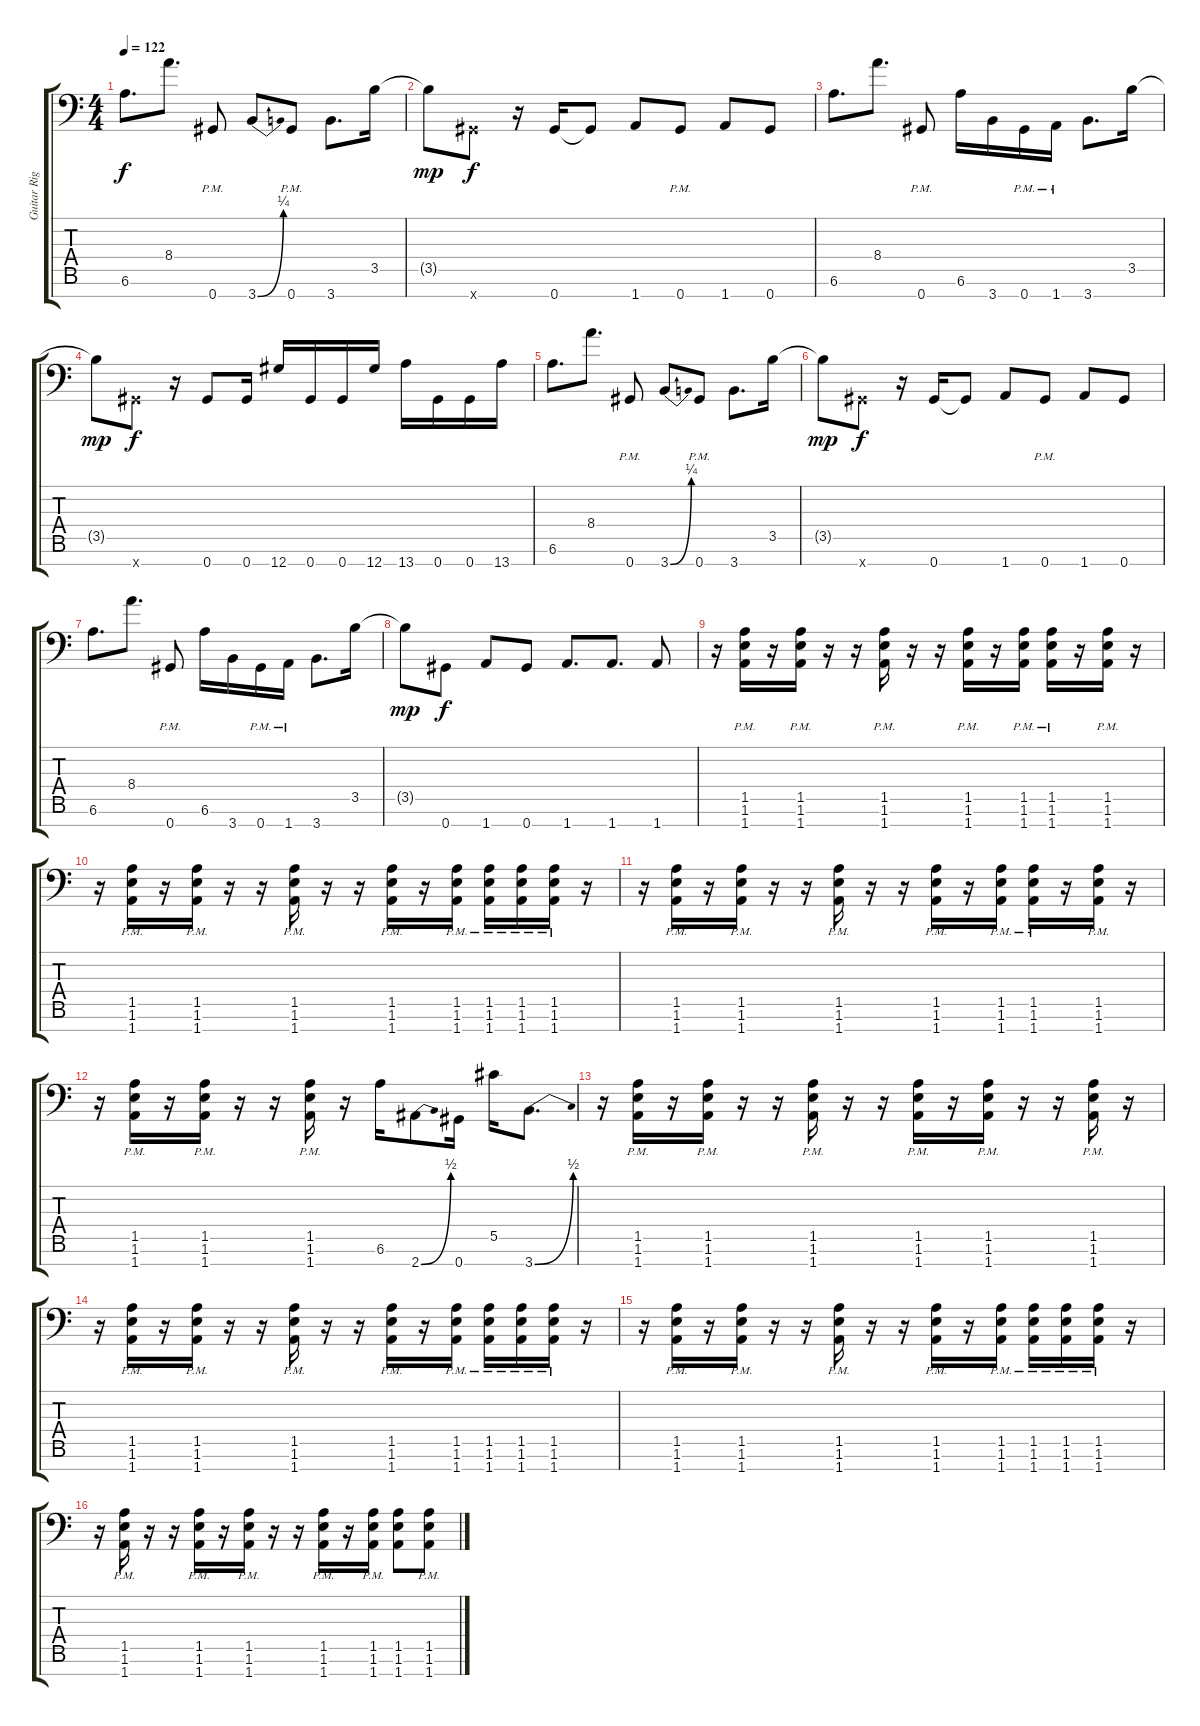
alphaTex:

\track ("Guitar Right" "Guitar Rig") {instrument distortionguitar}
\staff {score tabs}
\tuning (Eb4 Bb3 Gb3 Db3 Ab2 Eb2 Ab1) {hide}
\ts (4 4)
\tempo 122
\clef f4
\ks c
6.6.8{d dy f} 8.4.8{d} 0.7{pm}.8 3.7{be (bend 0 0 60 1)}.8 0.7{pm}.8 3.7.8{d} 3.5.16 |
3.5{t}.8{dy mp} 0.7{x}.8{dy f} r.16 0.7.16 0.7{t}.8 1.7.8 0.7{pm}.8 1.7.8 0.7.8 |
6.6.8{d} 8.4.8{d} 0.7{pm}.8 6.6.16 3.7.16 0.7{pm}.16 1.7{pm}.16 3.7.8{d} 3.5.16 |
3.5{t}.8{dy mp} 0.7{x}.8{dy f} r.16 0.7.8 0.7.16 12.7.16 0.7.16 0.7.16 12.7.16 13.7.16 0.7.16 0.7.16 13.7.16 |
6.6.8{d} 8.4.8{d} 0.7{pm}.8 3.7{be (bend 0 0 60 1)}.8 0.7{pm}.8 3.7.8{d} 3.5.16 |
3.5{t}.8{dy mp} 0.7{x}.8{dy f} r.16 0.7.16 0.7{t}.8 1.7.8 0.7{pm}.8 1.7.8 0.7.8 |
6.6.8{d} 8.4.8{d} 0.7{pm}.8 6.6.16 3.7.16 0.7{pm}.16 1.7{pm}.16 3.7.8{d} 3.5.16 |
3.5{t}.8{dy mp} 0.7.8{dy f} 1.7.8 0.7.8 1.7.8{d} 1.7.8{d} 1.7.8 |
r.16 (1.5{pm} 1.6{pm} 1.7{pm}).16 r.16 (1.5{pm} 1.6{pm} 1.7{pm}).16 r.16 r.16 (1.5{pm} 1.6{pm} 1.7{pm}).16 r.16 r.16 (1.5{pm} 1.6{pm} 1.7{pm}).16 r.16 (1.5{pm} 1.6{pm} 1.7{pm}).16 (1.5{pm} 1.6{pm} 1.7{pm}).16 r.16 (1.5{pm} 1.6{pm} 1.7{pm}).16 r.16 |
r.16 (1.5{pm} 1.6{pm} 1.7{pm}).16 r.16 (1.5{pm} 1.6{pm} 1.7{pm}).16 r.16 r.16 (1.5{pm} 1.6{pm} 1.7{pm}).16 r.16 r.16 (1.5{pm} 1.6{pm} 1.7{pm}).16 r.16 (1.5{pm} 1.6{pm} 1.7{pm}).16 (1.5{pm} 1.6{pm} 1.7{pm}).16 (1.5{pm} 1.6{pm} 1.7{pm}).16 (1.5{pm} 1.6{pm} 1.7{pm}).16 r.16 |
r.16 (1.5{pm} 1.6{pm} 1.7{pm}).16 r.16 (1.5{pm} 1.6{pm} 1.7{pm}).16 r.16 r.16 (1.5{pm} 1.6{pm} 1.7{pm}).16 r.16 r.16 (1.5{pm} 1.6{pm} 1.7{pm}).16 r.16 (1.5{pm} 1.6{pm} 1.7{pm}).16 (1.5{pm} 1.6{pm} 1.7{pm}).16 r.16 (1.5{pm} 1.6{pm} 1.7{pm}).16 r.16 |
r.16 (1.5{pm} 1.6{pm} 1.7{pm}).16 r.16 (1.5{pm} 1.6{pm} 1.7{pm}).16 r.16 r.16 (1.5{pm} 1.6{pm} 1.7{pm}).16 r.16 6.6.16 2.7{be (bend 0 0 60 2)}.8 0.7.16 5.5.16 3.7{be (bend 0 0 60 2)}.8{d} |
r.16 (1.5{pm} 1.6{pm} 1.7{pm}).16 r.16 (1.5{pm} 1.6{pm} 1.7{pm}).16 r.16 r.16 (1.5{pm} 1.6{pm} 1.7{pm}).16 r.16 r.16 (1.5{pm} 1.6{pm} 1.7{pm}).16 r.16 (1.5{pm} 1.6{pm} 1.7{pm}).16 r.16 r.16 (1.5{pm} 1.6{pm} 1.7{pm}).16 r.16 |
r.16 (1.5{pm} 1.6{pm} 1.7{pm}).16 r.16 (1.5{pm} 1.6{pm} 1.7{pm}).16 r.16 r.16 (1.5{pm} 1.6{pm} 1.7{pm}).16 r.16 r.16 (1.5{pm} 1.6{pm} 1.7{pm}).16 r.16 (1.5{pm} 1.6{pm} 1.7{pm}).16 (1.5{pm} 1.6{pm} 1.7{pm}).16 (1.5{pm} 1.6{pm} 1.7{pm}).16 (1.5{pm} 1.6{pm} 1.7{pm}).16 r.16 |
r.16 (1.5{pm} 1.6{pm} 1.7{pm}).16 r.16 (1.5{pm} 1.6{pm} 1.7{pm}).16 r.16 r.16 (1.5{pm} 1.6{pm} 1.7{pm}).16 r.16 r.16 (1.5{pm} 1.6{pm} 1.7{pm}).16 r.16 (1.5{pm} 1.6{pm} 1.7{pm}).16 (1.5{pm} 1.6{pm} 1.7{pm}).16 (1.5{pm} 1.6{pm} 1.7{pm}).16 (1.5{pm} 1.6{pm} 1.7{pm}).16 r.16 |
r.16 (1.5{pm} 1.6{pm} 1.7{pm}).16 r.16 r.16 (1.5{pm} 1.6{pm} 1.7{pm}).16 r.16 (1.5{pm} 1.6{pm} 1.7{pm}).16 r.16 r.16 (1.5{pm} 1.6{pm} 1.7{pm}).16 r.16 (1.5{pm} 1.6{pm} 1.7{pm}).16 (1.5 1.6 1.7).8 (1.5{pm} 1.6{pm} 1.7{pm}).8
